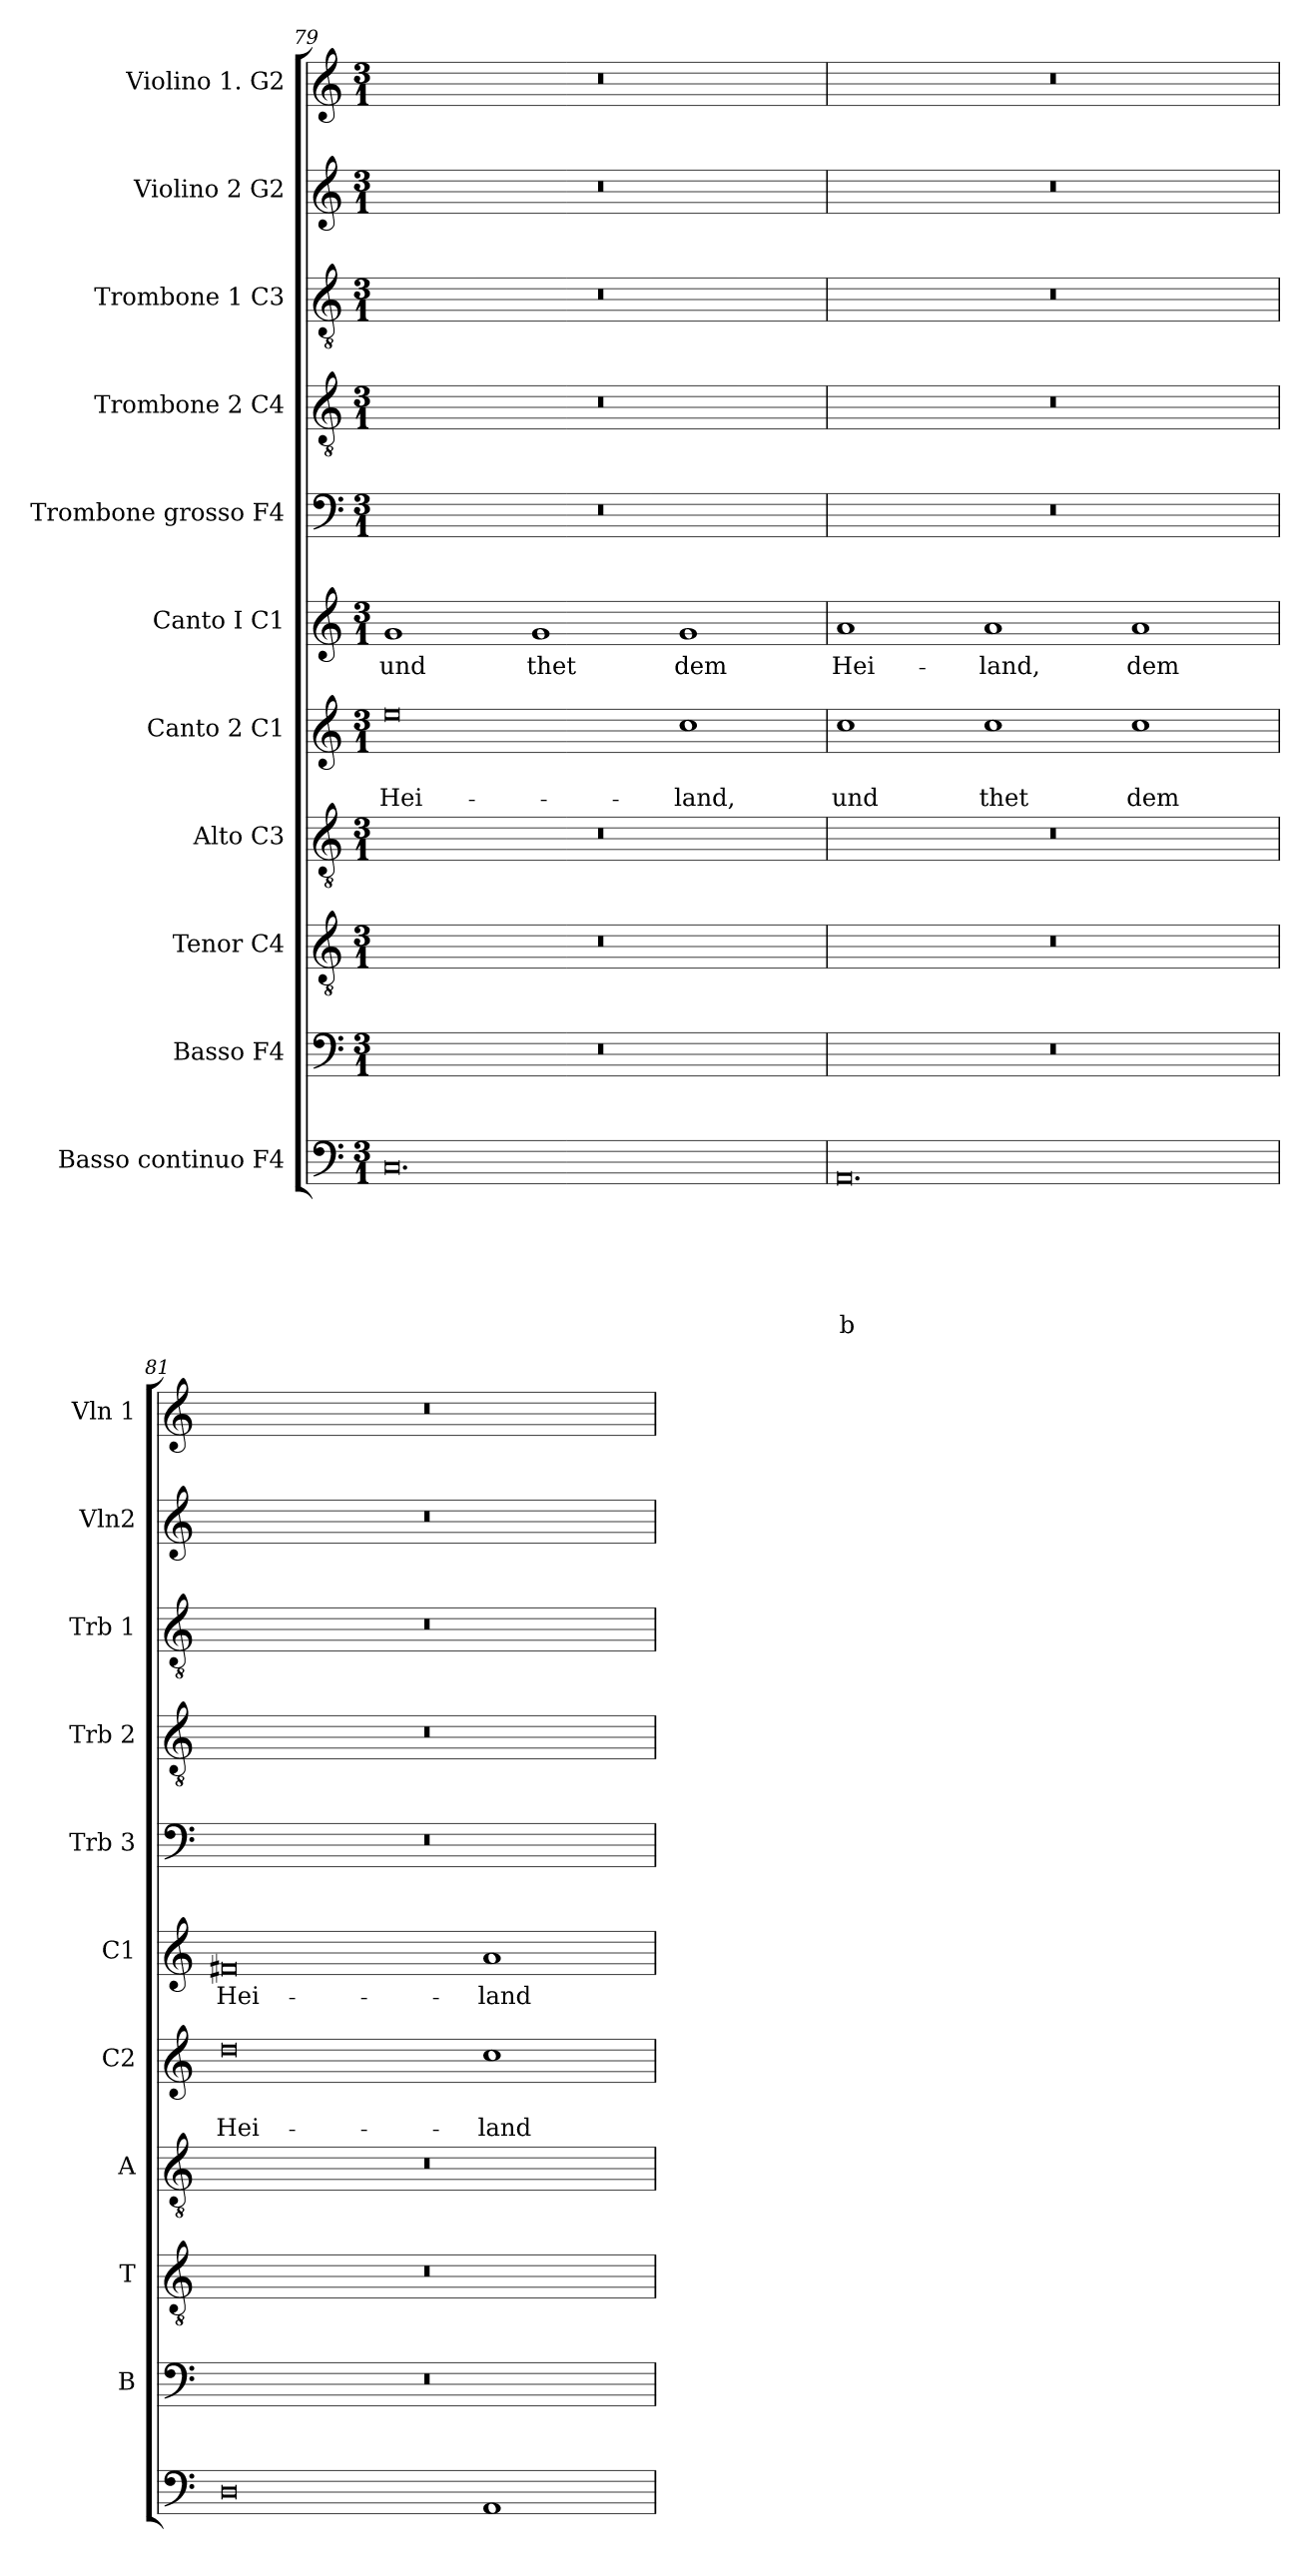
**kern	**text	**text	**text	**text	**text	**text	**kern	**kern	**kern	**kern	**text	**text	**kern	**text	**kern	**kern	**kern	**kern	**kern
*part11	*part11	*part11	*part11	*part11	*part11	*part11	*part10	*part9	*part8	*part7	*part7	*part7	*part6	*part6	*part5	*part4	*part3	*part2	*part1
*staff11	*staff11	*staff11	*staff11	*staff11	*staff11	*staff11	*staff10	*staff9	*staff8	*staff7	*staff7	*staff7	*staff6	*staff6	*staff5	*staff4	*staff3	*staff2	*staff1
*I"Basso continuo F4	*	*	*	*	*	*	*I"Basso F4	*I"Tenor C4	*I"Alto C3	*I"Canto 2 C1	*	*	*I"Canto I C1	*	*I"Trombone grosso F4	*I"Trombone 2 C4	*I"Trombone 1 C3	*I"Violino 2 G2	*I"Violino 1. G2
*	*	*	*	*	*	*	*I'B	*I'T	*I'A	*I'C2	*	*	*I'C1	*	*I'Trb 3	*I'Trb 2	*I'Trb 1	*I'Vln2	*I'Vln 1
*clefF4	*	*	*	*	*	*	*clefF4	*clefGv2	*clefGv2	*clefG2	*	*	*clefG2	*	*clefF4	*clefGv2	*clefGv2	*clefG2	*clefG2
*k[]	*	*	*	*	*	*	*k[]	*k[]	*k[]	*k[]	*	*	*k[]	*	*k[]	*k[]	*k[]	*k[]	*k[]
*C:	*	*	*	*	*	*	*C:	*C:	*C:	*C:	*	*	*C:	*	*C:	*C:	*C:	*C:	*C:
*M3/1	*	*	*	*	*	*	*M3/1	*M3/1	*M3/1	*M3/1	*	*	*M3/1	*	*M3/1	*M3/1	*M3/1	*M3/1	*M3/1
=79	=79	=79	=79	=79	=79	=79	=79	=79	=79	=79	=79	=79	=79	=79	=79	=79	=79	=79	=79
!	!	!	!	!	!	!	!	!	!	!	!	!LO:LY:b	!	!LO:LY:b	!	!	!	!	!
0.C	.	.	.	.	.	.	0.r	0.r	0.r	0ee	.	Hei-	1g	und	0.r	0.r	0.r	0.r	0.r
!	!	!	!	!	!	!	!	!	!	!	!	!	!	!LO:LY:b	!	!	!	!	!
.	.	.	.	.	.	.	.	.	.	.	.	.	1g	thet	.	.	.	.	.
!	!	!	!	!	!	!	!	!	!	!	!	!LO:LY:b	!	!LO:LY:b	!	!	!	!	!
.	.	.	.	.	.	.	.	.	.	1cc	.	-land,	1g	dem	.	.	.	.	.
=80	=80	=80	=80	=80	=80	=80	=80	=80	=80	=80	=80	=80	=80	=80	=80	=80	=80	=80	=80
!	!	!	!	!	!	!LO:LY:b	!	!	!	!	!	!LO:LY:b	!	!LO:LY:b	!	!	!	!	!
0.AA	.	.	.	.	.	b	0.r	0.r	0.r	1cc	.	und	1a	Hei-	0.r	0.r	0.r	0.r	0.r
!	!	!	!	!	!	!	!	!	!	!	!	!LO:LY:b	!	!LO:LY:b	!	!	!	!	!
.	.	.	.	.	.	.	.	.	.	1cc	.	thet	1a	-land,	.	.	.	.	.
!	!	!	!	!	!	!	!	!	!	!	!	!LO:LY:b	!	!LO:LY:b	!	!	!	!	!
.	.	.	.	.	.	.	.	.	.	1cc	.	dem	1a	dem	.	.	.	.	.
=81	=81	=81	=81	=81	=81	=81	=81	=81	=81	=81	=81	=81	=81	=81	=81	=81	=81	=81	=81
!	!	!	!	!	!	!	!	!	!	!	!	!LO:LY:b	!	!LO:LY:b	!	!	!	!	!
0D	.	.	.	.	.	.	0.r	0.r	0.r	0dd	.	Hei-	0f#	Hei-	0.r	0.r	0.r	0.r	0.r
!	!	!	!	!	!	!	!	!	!	!	!	!LO:LY:b	!	!LO:LY:b	!	!	!	!	!
1AA	.	.	.	.	.	.	.	.	.	1cc	.	-land	1a	-land	.	.	.	.	.
=	=	=	=	=	=	=	=	=	=	=	=	=	=	=	=	=	=	=	=
*-	*-	*-	*-	*-	*-	*-	*-	*-	*-	*-	*-	*-	*-	*-	*-	*-	*-	*-	*-
